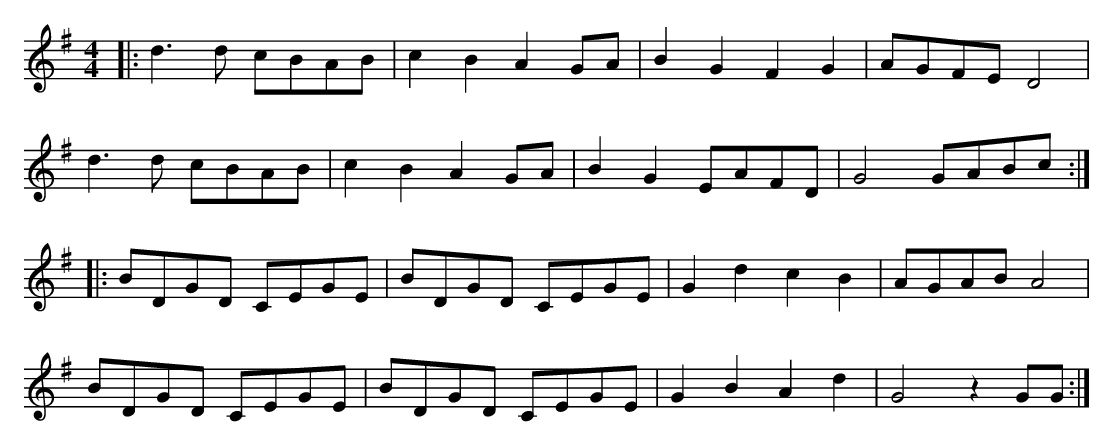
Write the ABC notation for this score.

X:1
M:4/4
K:G
|: d3 d cBAB| c2 B2 A2 GA| B2 G2 F2 G2| AGFE D4|
 d3 d cBAB| c2 B2 A2 GA| B2 G2 EAFD| G4 GABc:|
|: b,DGD CEGE| b,DGD CEGE| G2d2c2B2| AGAB A4|
b,DGD CEGE|b,DGD CEGE| G2B2A2d2|G4 z2 GG:|
